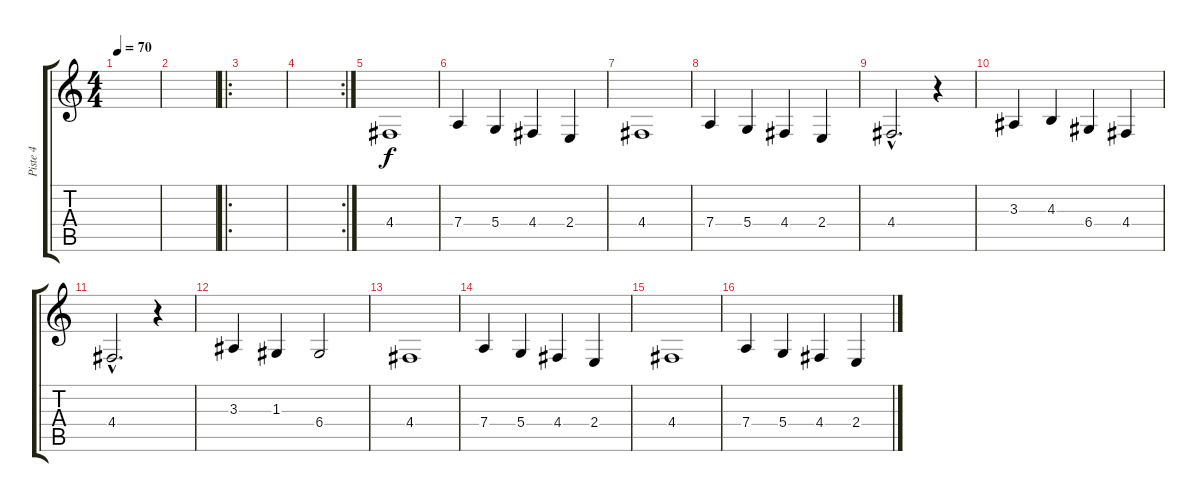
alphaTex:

\track ("Piste 4" "Piste 4") {instrument bassoon}
\staff {score tabs}
\tuning (E4 B3 G3 D3 A2 E2) {hide}
\ts (4 4)
\tempo 70
\clef g2
\ks c
|
|
\ro
|
\rc 2
|
4.4.1 |
7.4.4 5.4.4 4.4.4 2.4.4 |
4.4.1 |
7.4.4 5.4.4 4.4.4 2.4.4 |
4.4{hac}.2{d} r.4 |
3.3.4 4.3.4 6.4.4 4.4.4 |
4.4{hac}.2{d} r.4 |
3.3.4 1.3.4 6.4.2 |
4.4.1 |
7.4.4 5.4.4 4.4.4 2.4.4 |
4.4.1 |
7.4.4 5.4.4 4.4.4 2.4.4
